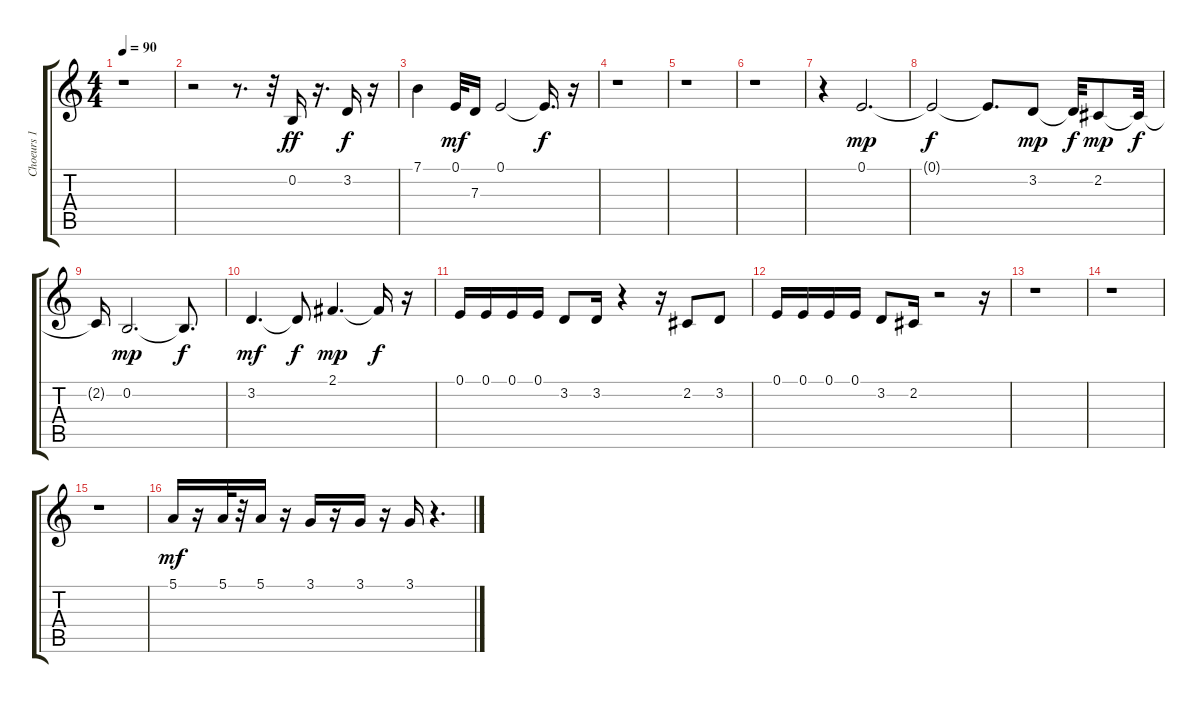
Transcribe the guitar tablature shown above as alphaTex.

\track ("Choeurs 1" "Choeurs 1") {instrument choiraahs}
\staff {score tabs}
\tuning (E4 B3 G3 D3 A2 E2) {hide}
\ts (4 4)
\tempo 90
\clef g2
\ks c
r.1{dy f} |
r.2 r.8{d} r.32 0.2.16{dy ff} r.16{d} 3.2.16{dy f} r.16 |
7.1.4 0.1.32{dy mf} 7.3.16 0.1.2 0.1{t}.16{d dy f} r.16 |
r.1 |
r.1 |
r.1 |
r.4 0.1.2{d dy mp} |
0.1{t}.2{dy f} 0.1{t}.8{d} 3.2.8{dy mp} 3.2{t}.32{dy f} 2.2.8{dy mp} 2.2{t}.32{dy f} |
2.2{t}.16 0.2.2{d dy mp} 0.2{t}.8{d dy f} |
3.2.4{d dy mf} 3.2{t}.8{dy f} 2.1.4{d dy mp} 2.1{t}.16{dy f} r.16 |
0.1.16 0.1.16 0.1.16 0.1.16 3.2.8 3.2.16 r.4 r.16 2.2.8 3.2.8 |
0.1.16 0.1.16 0.1.16 0.1.16 3.2.8 2.2.16 r.2 r.16 |
r.1 |
r.1 |
r.1 |
5.1.16{dy mf} r.16 5.1.32 r.32 5.1.16 r.16 3.1.16 r.16 3.1.16 r.16 3.1.16 r.4{d}
